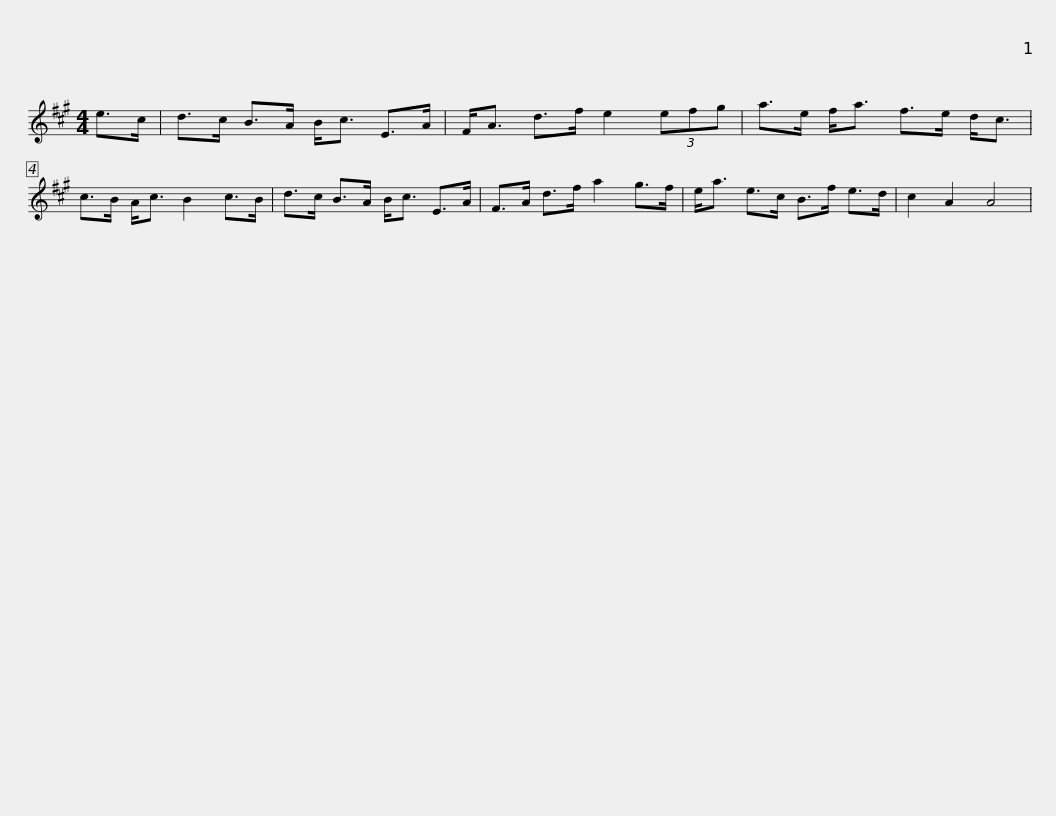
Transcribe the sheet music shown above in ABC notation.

X:1
L:1/8
M:4/4
I:linebreak $
K:A
V:1 treble
V:1
 e>c | d>c B>A B<c E>A | F<A d>f e2 (3efg | a>e f<a f>e d<c | c>B A<c B2 c>B |$ %5
 d>c B>A B<c E>A | F>A d>f a2 g>f | e<a e>c B>f e>d | c2 A2 A4 | %9
